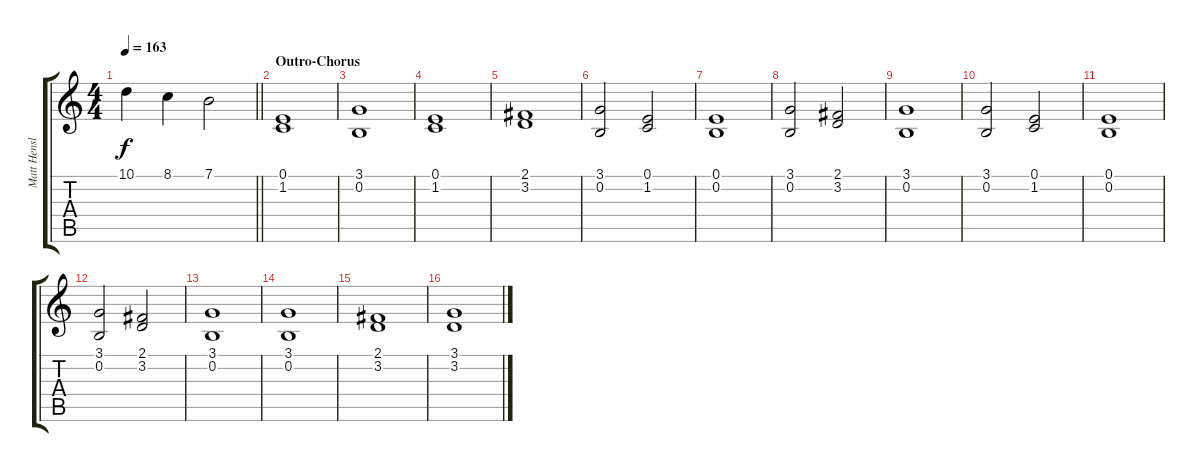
\track ("Matt Hensley" "Matt Hensl") {instrument accordion}
\staff {score tabs}
\tuning (E4 B3 G3 D3 A2 E2) {hide}
\ts (4 4)
\tempo 163
\clef g2
\barLineRight lightlight
\ks c
10.1.4{dy f} 8.1.4 7.1.2 |
\section ("" "Outro-Chorus")
(0.1 1.2).1 |
(3.1 0.2).1 |
(0.1 1.2).1 |
(2.1 3.2).1 |
(3.1 0.2).2 (0.1 1.2).2 |
(0.1 0.2).1 |
(3.1 0.2).2 (2.1 3.2).2 |
(3.1 0.2).1 |
(3.1 0.2).2 (0.1 1.2).2 |
(0.1 0.2).1 |
(3.1 0.2).2 (2.1 3.2).2 |
(3.1 0.2).1 |
(3.1 0.2).1 |
(2.1 3.2).1 |
(3.1 3.2).1
